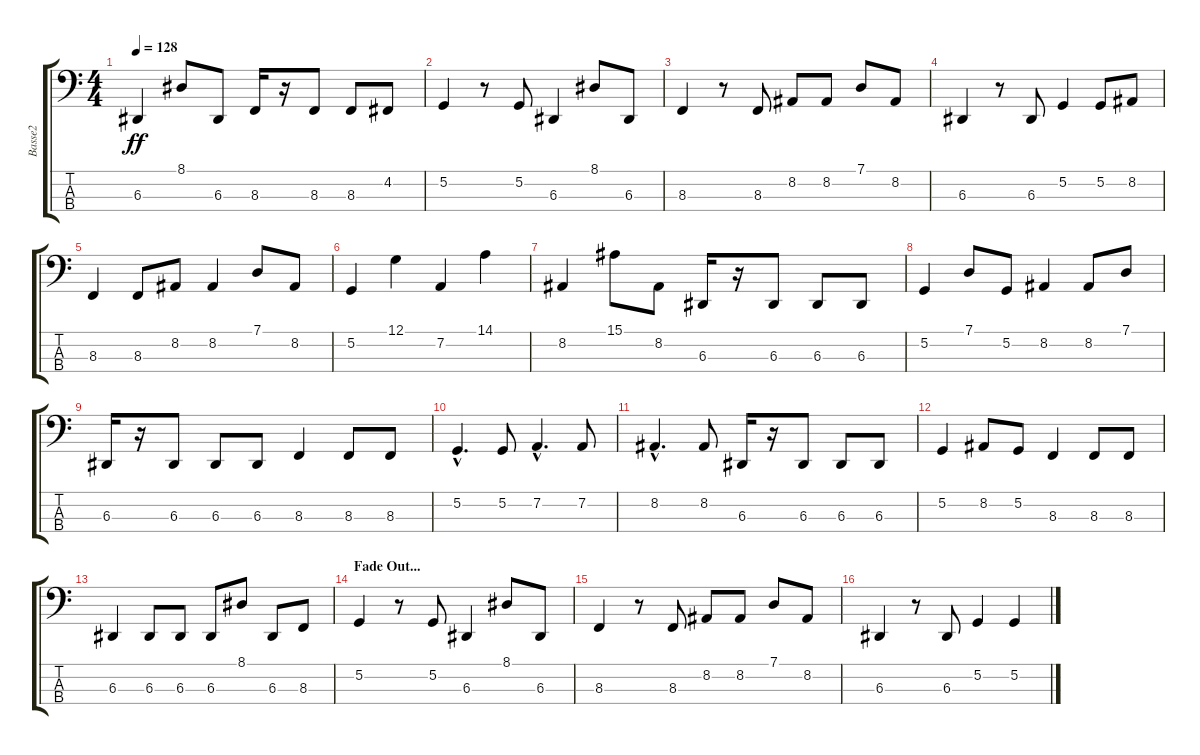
\track ("Basse2" "Basse2") {instrument fretlessbass}
\staff {score tabs}
\tuning (G1 D1 A0 E0) {hide}
\ts (4 4)
\tempo 128
\clef f4
\ks c
6.3.4{dy ff} 8.1.8 6.3.8 8.3.16 r.16 8.3.8 8.3.8 4.2.8 |
5.2.4 r.8 5.2.8 6.3.4 8.1.8 6.3.8 |
8.3.4 r.8 8.3.8 8.2.8 8.2.8 7.1.8 8.2.8 |
6.3.4 r.8 6.3.8 5.2.4 5.2.8 8.2.8 |
8.3.4 8.3.8 8.2.8 8.2.4 7.1.8 8.2.8 |
5.2.4 12.1.4 7.2.4 14.1.4 |
8.2.4 15.1.8 8.2.8 6.3.16 r.16 6.3.8 6.3.8 6.3.8 |
5.2.4 7.1.8 5.2.8 8.2.4 8.2.8 7.1.8 |
6.3.16 r.16 6.3.8 6.3.8 6.3.8 8.3.4 8.3.8 8.3.8 |
5.2{hac}.4{d} 5.2.8 7.2{hac}.4{d} 7.2.8 |
8.2{hac}.4{d} 8.2.8 6.3.16 r.16 6.3.8 6.3.8 6.3.8 |
5.2.4 8.2.8 5.2.8 8.3.4 8.3.8 8.3.8 |
6.3.4 6.3.8 6.3.8 6.3.8 8.1.8 6.3.8 8.3.8 |
\section ("" "Fade Out...")
5.2.4 r.8 5.2.8 6.3.4 8.1.8 6.3.8 |
8.3.4 r.8 8.3.8 8.2.8 8.2.8 7.1.8 8.2.8 |
6.3.4 r.8 6.3.8 5.2.4 5.2.4
